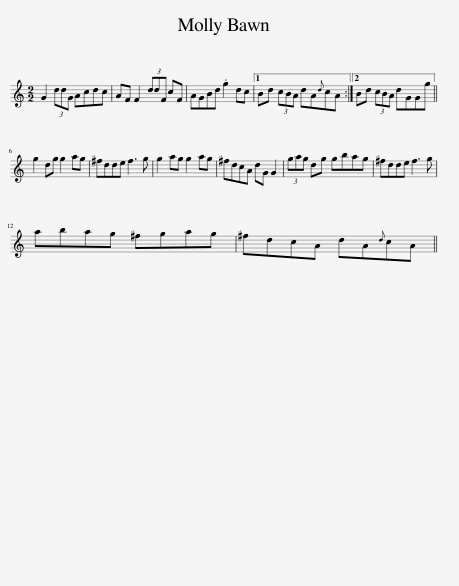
X:1
L:1/8
M:2/2
I:linebreak $
K:C
V:1 treble
V:1
 G2 (3ddG Acdc | AF F2 (3ddF cF | AGBd .g2 dc |1 Bd (3cBA dA{d}cA :|2 Bd (3cBA dGGg ||$ %5
 g2 dg g2 ag | ^fdde f3 g | g2 ag g2 ag | ^fdcA dG G2 | (3gag dg gbag | %10
 ^fdde f3 g |$ abag ^fgag | ^fdcA dA{d}cA || %13
